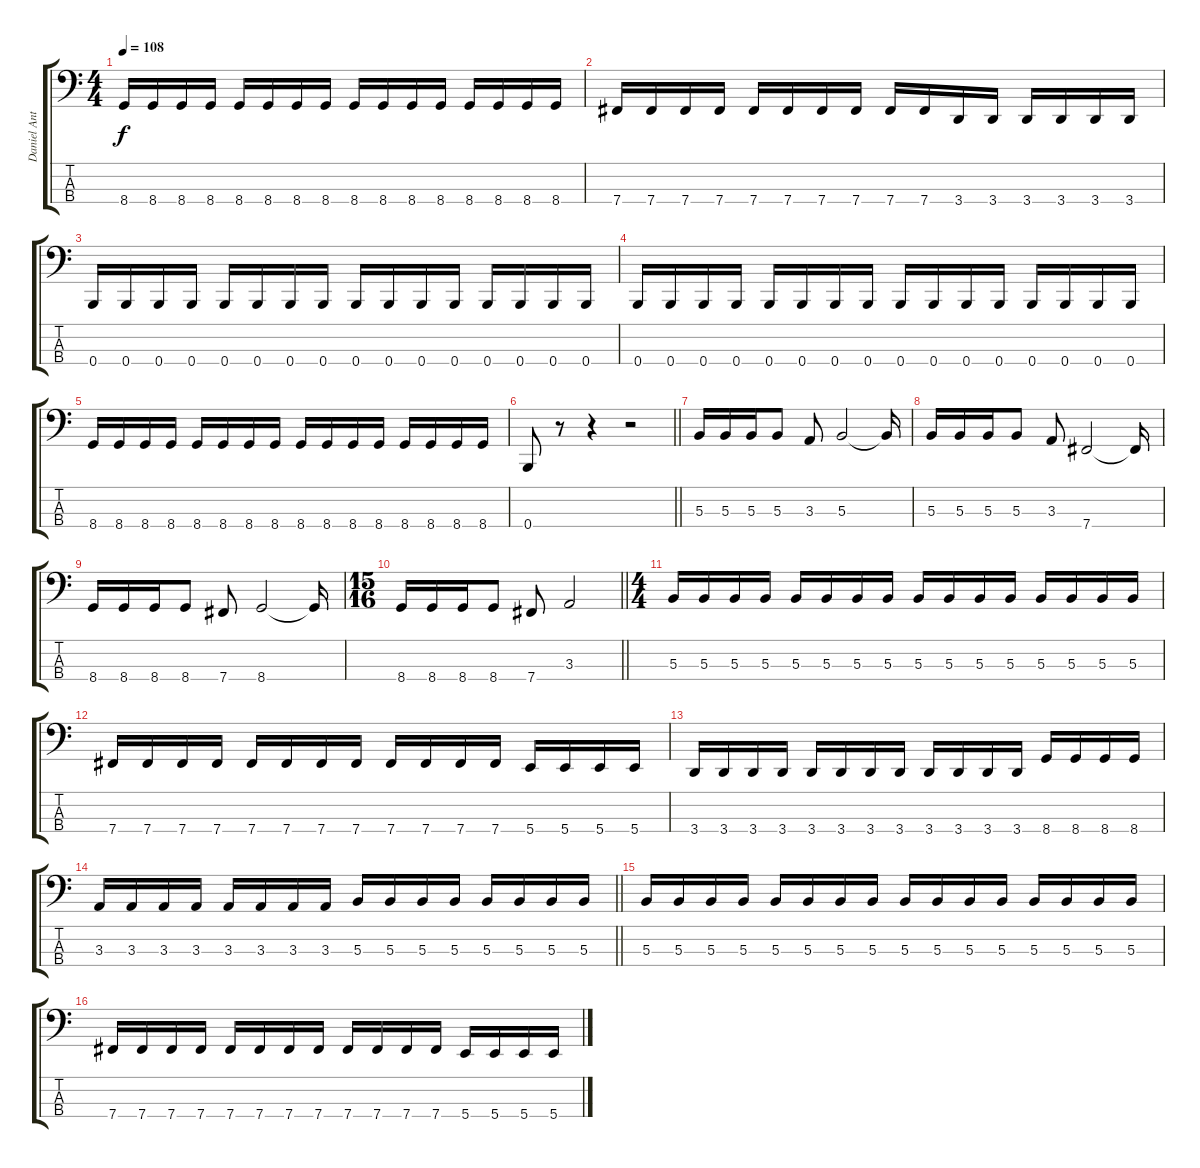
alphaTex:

\track ("Daniel Antonsson" "Daniel Ant") {instrument electricbasspick}
\staff {score tabs}
\tuning (E2 B1 Gb1 B0) {hide}
\ts (4 4)
\tempo 108
\clef f4
\ks c
8.4.16{dy f} 8.4.16 8.4.16 8.4.16 8.4.16 8.4.16 8.4.16 8.4.16 8.4.16 8.4.16 8.4.16 8.4.16 8.4.16 8.4.16 8.4.16 8.4.16 |
7.4.16 7.4.16 7.4.16 7.4.16 7.4.16 7.4.16 7.4.16 7.4.16 7.4.16 7.4.16 3.4.16 3.4.16 3.4.16 3.4.16 3.4.16 3.4.16 |
0.4.16 0.4.16 0.4.16 0.4.16 0.4.16 0.4.16 0.4.16 0.4.16 0.4.16 0.4.16 0.4.16 0.4.16 0.4.16 0.4.16 0.4.16 0.4.16 |
0.4.16 0.4.16 0.4.16 0.4.16 0.4.16 0.4.16 0.4.16 0.4.16 0.4.16 0.4.16 0.4.16 0.4.16 0.4.16 0.4.16 0.4.16 0.4.16 |
8.4.16 8.4.16 8.4.16 8.4.16 8.4.16 8.4.16 8.4.16 8.4.16 8.4.16 8.4.16 8.4.16 8.4.16 8.4.16 8.4.16 8.4.16 8.4.16 |
\barLineRight lightlight
0.4.8 r.8 r.4 r.2 |
\section ("" "")
5.3.16 5.3.16 5.3.16 5.3.8 3.3.8 5.3.2 5.3{t}.16 |
5.3.16 5.3.16 5.3.16 5.3.8 3.3.8 7.4.2 7.4{t}.16 |
8.4.16 8.4.16 8.4.16 8.4.8 7.4.8 8.4.2 8.4{t}.16 |
\ts (15 16)
\barLineRight lightlight
8.4.16 8.4.16 8.4.16 8.4.8 7.4.8 3.3.2 |
\ts (4 4)
\section ("" "")
5.3.16 5.3.16 5.3.16 5.3.16 5.3.16 5.3.16 5.3.16 5.3.16 5.3.16 5.3.16 5.3.16 5.3.16 5.3.16 5.3.16 5.3.16 5.3.16 |
7.4.16 7.4.16 7.4.16 7.4.16 7.4.16 7.4.16 7.4.16 7.4.16 7.4.16 7.4.16 7.4.16 7.4.16 5.4.16 5.4.16 5.4.16 5.4.16 |
3.4.16 3.4.16 3.4.16 3.4.16 3.4.16 3.4.16 3.4.16 3.4.16 3.4.16 3.4.16 3.4.16 3.4.16 8.4.16 8.4.16 8.4.16 8.4.16 |
\barLineRight lightlight
3.3.16 3.3.16 3.3.16 3.3.16 3.3.16 3.3.16 3.3.16 3.3.16 5.3.16 5.3.16 5.3.16 5.3.16 5.3.16 5.3.16 5.3.16 5.3.16 |
5.3.16 5.3.16 5.3.16 5.3.16 5.3.16 5.3.16 5.3.16 5.3.16 5.3.16 5.3.16 5.3.16 5.3.16 5.3.16 5.3.16 5.3.16 5.3.16 |
7.4.16 7.4.16 7.4.16 7.4.16 7.4.16 7.4.16 7.4.16 7.4.16 7.4.16 7.4.16 7.4.16 7.4.16 5.4.16 5.4.16 5.4.16 5.4.16
